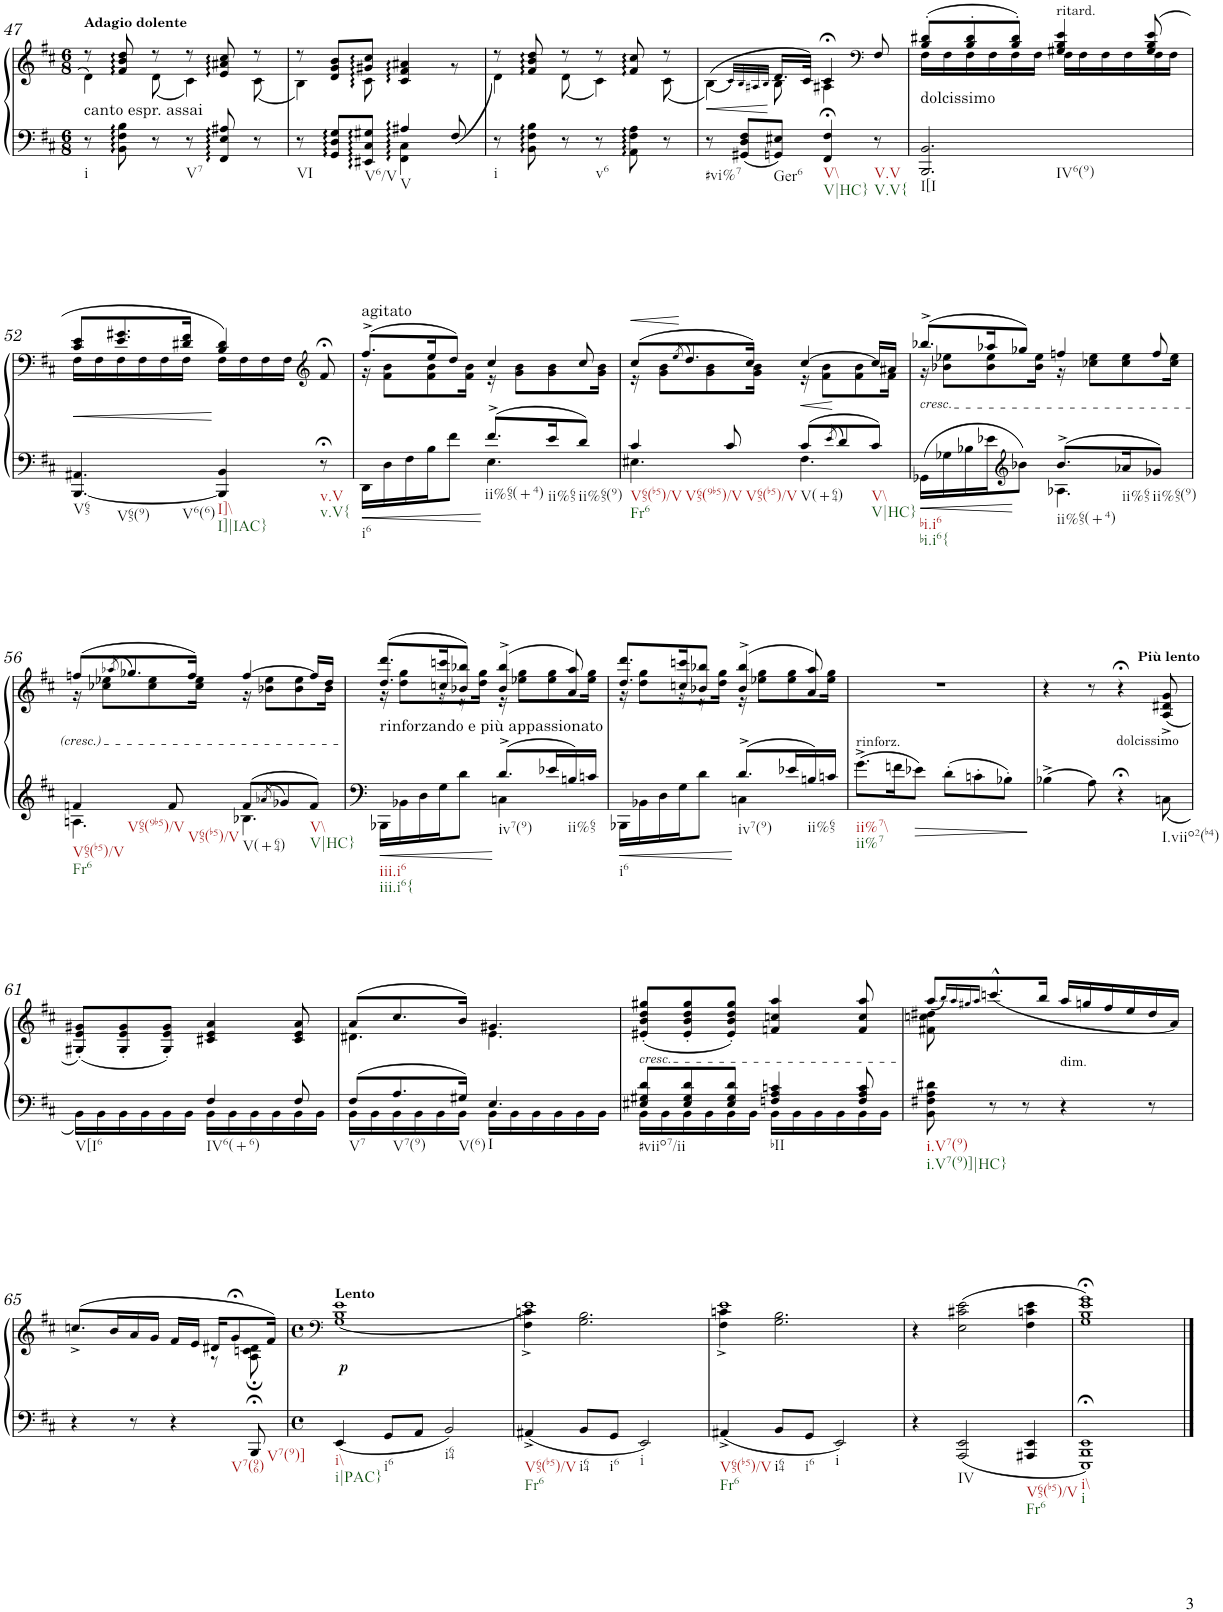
**kern	**kern	**dynam
*part1	*part1	*part1
*staff2	*staff1	*staff1/2
*I"Piano	*	*
*I'Pno.	*	*
!!LO:PB:g=z
*clefF4	*clefG2	*
*k[f#c#]	*k[f#c#]	*
*M6/8	*M6/8	*
=47	=47	=47
*	*^	*
!	!LO:TX:a:B:t=Adagio dolente	!	!
!LO:TX:a:t=canto espr. assai	!	!	!
!LO:TX:b:t=i	!	!	!
8r	8r	4d\	.
8BB\:: 8F#\:: 8B\::	8f#/ 8b/ 8dd/	.	.
8r	8r	(8d\	.
!LO:TX:b:t=V7	!	!	!
8r	8r	4c#\)	.
8FF#/:: 8E/:: 8A#X/::	8e/ 8a#X/ 8cc#/	.	.
8r	8r	(8c#\	.
=48	=48	=48	=48
*^	*	*	*
!LO:TX:b:t=VI	!	!	!	!
8r	4.ryy	8r	4B\)	.
8GG/ 8D/ 8G/L	.	8d/ 8g/ 8b/L	.	.
!LO:TX:b:t=V6/V	!	!	!	!
8EE#X/:: 8C#/:: 8G#X/::J	.	8g#X/ 8cc#/J	8c#\	.
!LO:TX:b:t=V	!	!	!	!
4A#X/	4FF#\:: 4C#\::	4c#/ 4f#/ 4a#X/	4ryy	.
(8F#/	8ryy	8ryy	8r	.
=49	=49	=49	=49	=49
!LO:TX:b:t=i	!	!	!	!
*v	*v	*	*	*
8r	8r	4d\)	.
8BB\:: 8F#\:: 8B\::	8f#/ 8b/ 8dd/	.	.
8r	8r	(8d\	.
!LO:TX:b:t=v6	!	!	!
8r	8r	4c#\)	.
8AA\:: 8F#\:: 8A\::	8f#/ 8cc#/	.	.
8r	8r	(8c#\	.
=50	=50	=50	=50
!LO:TX:b:t=#vi%7	!	!	!
!	!	!	!LO:HP:b
8r	(<(4B\)	4ryy	<
8GG#X/ 8D/ 8F#/L	.	.	.
.	32qc#/LLL)	.	.
.	32qB/	.	.
.	32qA#X/	.	.
.	32qB/JJJ	.	.
!LO:TX:b:t=Ger6	!	!	!
8GGn/ 8E#X/J	16.d/LL	8B\	.
.	32c#/JJk)	.	.
!LO:TX:b:t=V\\	!	!	!
!LO:TX:b:t=V|HC}	!	!	!
4FF#/;< 4F#/;<	4c#;</	4A#X\	.
*	*clefF4	*	*
!LO:TX:b:t=V.V	!	!	!
!LO:TX:b:t=V.V{	!	!	!
8r	8F#/	8ryy	.
=51	=51	=51	=51
!	!LO:TX:b:t=dolcissimo	!	!
!LO:TX:b:t=I[I	!	!	!
!LO:TX:b:t=IV6(9)	!	!	!
2.BBB/ 2.BB/	(8B/' 8d#X/'L	16F#\LL	.
.	.	16F#\	.
.	8B/' 8d#/'	16F#\	.
.	.	16F#\	.
.	8B/' 8d#/'J)	16F#\	.
.	.	16F#\JJ	.
!	!LO:TX:a:t=ritard.	!	!
.	4G#X/ 4B/ 4e/	16F#\LL	.
.	.	16F#\	.
.	.	16F#\	.
.	.	16F#\	.
.	(8G#/ 8B/ 8e/	16F#\	.
.	.	16F#\JJ	.
!!LO:LB:g=z	!!
=52	=52	=52	=52
!LO:TX:b:t=V65	!	!	!
!LO:TX:b:t=V65(9)	!	!	!
!LO:TX:b:t=V6(6)	!	!	!
!	!	!	!LO:HP:b
[4.BBB/ 4.AA#X/	8c#/ 8e/L	16F#\LL	<
.	.	16F#\	.
.	8.e/ 8.g#X/	16F#\	.
.	.	16F#\	.
.	.	16F#\	.
.	16d#X/ 16f#/Jk	16F#\JJ	.
!LO:TX:b:t=I]\\	!	!	!
!LO:TX:b:t=I]|IAC}	!	!	!
4BBB/] 4BB/	4B/ 4d#/)	16F#\LL	[
.	.	16F#\	.
.	.	16F#\	.
.	.	16F#\JJ	.
*	*clefG2	*	*
!LO:TX:b:t=v.V	!	!	!
!LO:TX:b:t=v.V{	!	!	!
8r;<	8f#;</	8ryy	.
=53	=53	=53	=53
!	!LO:TX:a:t=agitato	!	!
!LO:TX:b:t=i6	!	!	!
!	!	!	!LO:HP:b=2
*^	*	*	*
16DD\LL	4.ryy	(8.ff#^/L	16r	<
16D\	.	.	8f#\ 8b\L	.
16F#\	.	.	.	.
16B\J	.	16ee/K	8f#\ 8b\	.
8f#\J	.	8dd/J)	.	.
.	.	.	16f#\ 16b\Jk	.
!LO:TX:b:t=ii%65(+4)	!	!	!	!
8.f#^/L	4.E\	4cc#/	16r	[
.	.	.	8g\ 8b\L	.
!LO:TX:b:t=ii%65	!	!	!	!
16e/K	.	.	8g\ 8b\	.
!LO:TX:b:t=ii%65(9)	!	!	!	!
8d/J	.	8cc#/	.	.
.	.	.	16g\ 16b\Jk	.
=54	=54	=54	=54	=54
!LO:TX:b:t=V65(b5)/V	!	!	!	!
!LO:TX:b:t=Fr6	!	!	!	!
!LO:TX:b:t=V65(9b5)/V	!	!	!	!
!	!	!	!	!LO:HP:b
4c#/	4.E#X\	(8cc#/L	16r	<
.	.	.	8g\ 8b\L	.
.	.	(8qee/	.	.
.	.	8.dd/)	.	[
.	.	.	8g\ 8b\	.
!LO:TX:b:t=V65(b5)/V	!	!	!	!
8c#/	.	.	.	.
.	.	16cc#/Jk)	16g\ 16b\Jk	.
!LO:TX:b:t=V(+64)	!	!	!	!
8c#/L	4.F#\	[4cc#/	16r	.
.	.	.	8f#\ 8b\L	.
8qe/	.	.	.	.
8d/	.	.	.	[
.	.	.	8f#\ 8b\	.
!LO:TX:b:t=V\\	!	!	!	!
!LO:TX:b:t=V|HC}	!	!	!	!
8c#/J	.	16cc#/LL]	.	.
.	.	16a#X/JJ	16f#\Jk	.
=55	=55	=55	=55	=55
!	!	!LO:TX:b:i:t=cresc.	!	!
!LO:TX:b:t=bi.i6	!	!	!	!
!LO:TX:b:t=bi.i6{	!	!	!	!
16GG-X\LL	4.ryy	(8.bb-X^/L	16r	.
16G-X\	.	.	8b-X\ 8ee-X\L	.
16B-X\	.	.	.	.
16e-X\J	.	16aa-X/K	8b-\ 8ee-\	.
*clefG2	*	*	*	*
8b-X\J	.	8gg-X/J)	.	.
.	.	.	16b-\ 16ee-\Jk	.
!LO:TX:b:t=ii%65(+4)	!	!	!	!
8.b-^/L	4.A-X\	4ffn/	16r	.
.	.	.	8cc-X\ 8ee-\L	.
!LO:TX:b:t=ii%65	!	!	!	!
16a-X/K	.	.	8cc-\ 8ee-\	.
!LO:TX:b:t=ii%65(9)	!	!	!	!
8g-X/J	.	8ff/	.	.
.	.	.	16cc-\ 16ee-\Jk	.
!!LO:LB:g=z	!!
=56	=56	=56	=56	=56
!LO:TX:b:t=V65(b5)/V	!	!	!	!
!LO:TX:b:t=Fr6	!	!	!	!
!LO:TX:b:t=V65(9b5)/V	!	!	!	!
4fn/	4.An\	(8ffn/L	16r	.
.	.	.	8cc-X\ 8ee-X\L	.
.	.	(8qaa-X/	.	.
.	.	8.gg-X/)	.	.
.	.	.	8cc-\ 8ee-\	.
!LO:TX:b:t=V65(b5)/V	!	!	!	!
8f/	.	.	.	.
.	.	16ff/Jk)	16cc-\ 16ee-\Jk	.
!LO:TX:b:t=V(+64)	!	!	!	!
8f/L	4.B-X\	[4ff/	16r	.
.	.	.	8b-X\ 8ee-\L	.
8qa-X/	.	.	.	.
8g-X/	.	.	.	.
.	.	.	8b-\ 8ee-\	.
!LO:TX:b:t=V\\	!	!	!	!
!LO:TX:b:t=V|HC}	!	!	!	!
8f/J	.	16ff/LL]	.	.
.	.	16dd/JJ	16b-\Jk	.
=57	=57	=57	=57	=57
!	!	!LO:TX:b:t=rinforzando e più appassionato	!	!
!LO:TX:b:t=iii.i6	!	!	!	!
!LO:TX:b:t=iii.i6{	!	!	!	!
16BBB-X\LL	4.ryy	(8.dd/ 8.ddd/L	16r	.
16BB-X\	.	.	8dd\ 8gg\L	.
16D\	.	.	.	.
16G\J	.	16ccn/ 16cccn/K	16r	.
8d\J	.	8b-X/ 8bb-X/J)	16r	.
.	.	.	16dd\ 16gg\JJ	.
!LO:TX:b:t=iv7(9)	!	!	!	!
8.d^/L	4Cn\	(4b-/^ 4bb-/^	16r	.
.	.	.	8ee-X\ 8gg\L	.
16e-X/L	.	.	8ee-\ 8gg\	.
!LO:TX:b:t=ii%65	!	!	!	!
16Bn/	8ryy	8a/ 8aa/)	.	.
16cn/JJ	.	.	16ee-\ 16gg\Jk	.
=58	=58	=58	=58	=58
!LO:TX:b:t=i6	!	!	!	!
16BBB-X\LL	4.ryy	8.dd/ 8.ddd/L	16r	.
16BB-X\	.	.	8dd\ 8gg\L	.
16D\	.	.	.	.
16G\J	.	16ccn/ 16cccn/K	16r	.
8d\J	.	8b-X/ 8bb-X/J	16r	.
.	.	.	16dd\ 16gg\JJ	.
!LO:TX:b:t=iv7(9)	!	!	!	!
8.d^/L	4Cn\	(4b-/^ 4bb-/^	16r	.
.	.	.	8ee-X\ 8gg\L	.
16e-X/L	.	.	8ee-\ 8gg\	.
!LO:TX:b:t=ii%65	!	!	!	!
16Bn/	8ryy	8a/ 8aa/)	.	.
16cn/JJ	.	.	16ee-\ 16gg\Jk	.
*v	*v	*	*	*
=59	=59	=59	=59
!LO:TX:a:t=rinforz.	!	!	!
!LO:TX:b:t=ii%7\\	!	!	!
!LO:TX:b:t=ii%7	!	!	!
*	*v	*v	*
8.g^\L	2.r	.
16fn\K	.	.
8e-X\J	.	.
8d'\L	.	.
8cn'\	.	.
8B-X'\J	.	.
=60	=60	=60
4B-X^\	4r	.
8A\	8r	.
4r;<	4r;<	.
!	!LO:TX:a:B:t=Più lento	!
!	!LO:TX:b:t=dolcissimo	!
!LO:TX:b:t=I.viio2(b4)	!	!
8Cn\	(8A/^ 8d#X/^ 8g/^	.
!!LO:LB:g=z
=61	=61	=61
*^	*	*
!LO:TX:b:t=V[I6	!	!	!
4ryy	16BB\LL	(8G#X/' 8e/' 8g#X/'L)	.
.	16BB\	.	.
.	16BB\	8G#/' 8e/' 8g#/'	.
.	16BB\	.	.
8ryy	16BB\	8G#/' 8e/' 8g#/'J)	.
.	16BB\JJ	.	.
!LO:TX:b:t=IV6(+6)	!	!	!
4F#/	16BB\LL	4c#X/ 4e/ 4a/	.
.	16BB\	.	.
.	16BB\	.	.
.	16BB\	.	.
8F#/	16BB\	8c#/ 8e/ 8a/	.
.	16BB\JJ	.	.
=62	=62	=62	=62
*	*	*^	*
!LO:TX:b:t=V7	!	!	!	!
8F#/L	16BB\LL	(8a/L	4.d#X\	.
.	16BB\	.	.	.
!LO:TX:b:t=V7(9)	!	!	!	!
8.A/	16BB\	8.cc#/	.	.
.	16BB\	.	.	.
.	16BB\	.	.	.
!LO:TX:b:t=V(6)	!	!	!	!
16G#X/Jk	16BB\JJ	16b/Jk)	.	.
!LO:TX:b:t=I	!	!	!	!
4.E/	16BB\LL	4.g#X/	4.e\	.
.	16BB\	.	.	.
.	16BB\	.	.	.
.	16BB\	.	.	.
.	16BB\	.	.	.
.	16BB\JJ	.	.	.
*	*	*v	*v	*
=63	=63	=63	=63
!	!	!LO:TX:b:i:t=cresc.	!
!LO:TX:b:t=#viio7/ii	!	!	!
8E#X/ 8G#X/ 8d/L	16BB\LL	(8e#X/' 8b/' 8dd/' 8gg#X/'L	.
.	16BB\	.	.
8E#/ 8G#/ 8d/	16BB\	8e#/' 8b/' 8dd/' 8gg#/'	.
.	16BB\	.	.
8E#/ 8G#/ 8d/J	16BB\	8e#/' 8b/' 8dd/' 8gg#/'J)	.
.	16BB\JJ	.	.
!LO:TX:b:t=bII	!	!	!
4Fn/ 4A/ 4cn/	16BB\LL	4fn/ 4ccn/ 4aa/	.
.	16BB\	.	.
.	16BB\	.	.
.	16BB\	.	.
8F/ 8A/ 8c/	16BB\	8f/ 8cc/ 8aa/	.
.	16BB\JJ	.	.
=64	=64	=64	=64
*	*	*^	*
!LO:TX:b:t=i.V7(9)	!	!	!	!
!LO:TX:b:t=i.V7(9)]|HC}	!	!	!	!
*v	*v	*	*	*
8BB\ 8F#X\ 8A\ 8d#X\	(<8aa/L	8f#X\ 8ccn\ 8dd#X\	.
.	16qbb/LL)	.	.
.	16qaa/	.	.
.	16qgg#X/	.	.
.	16qaa/JJ	.	.
8r	(8.cccn^^/	8ryy	.
8r	.	2ryy	.
.	16bb/Jk	.	.
!	!LO:TX:b:t=dim.	!	!
4r	16aa/LL	.	.
.	16ggn/	.	.
.	16ff#/	.	.
.	16ee/	.	.
8r	16dd#/	.	.
.	16a/JJ)	.	.
!!LO:LB:g=z	!!
=65	=65	=65	=65
4r	(8.ccn^/L	2ryy	.
.	16b/L	.	.
8r	16a/	.	.
.	16g/JJ	.	.
!LO:TX:b:t=V7(96)	!	!	!
4r	16f#/LL	.	.
.	16e/JJ	.	.
.	16d#X/KL	8r	.
.	8g;</	.	.
!LO:TX:b:t=V7(9)]	!	!	!
8BBB;</	.	8A\; 8cn\; 8d#\;	.
.	16f#/Jk)	.	.
*	*v	*v	*
=66	=66	=66
*	*clefF4	*
*M4/4	*M4/4	*
*met(c)	*met(c)	*
!	!LO:TX:a:B:t=Lento	!
!LO:TX:b:t=i\\	!	!
!LO:TX:b:t=i|PAC}	!	!
!	!	!LO:DY:b
4EE/	(1G 1B 1e	p
!LO:TX:b:t=i6	!	!
8GG/L	.	.
8AA/J	.	.
!LO:TX:b:t=i64	!	!
2BB/	.	.
=67	=67	=67
*	*^	*
!LO:TX:b:t=V65(b5)/V	!	!	!
!LO:TX:b:t=Fr6	!	!	!
4AA#X^/	4F#\^ 4cn\^	1e)	.
!LO:TX:b:t=i64	!	!	!
8BB/L	2.G\ 2.B\	.	.
!LO:TX:b:t=i6	!	!	!
8GG/J	.	.	.
!LO:TX:b:t=i	!	!	!
2EE/	.	.	.
=68	=68	=68	=68
!LO:TX:b:t=V65(b5)/V	!	!	!
!LO:TX:b:t=Fr6	!	!	!
4AA#X^/	4F#\^ 4cn\^	1e	.
!LO:TX:b:t=i64	!	!	!
8BB/L	2.G\ 2.B\	.	.
!LO:TX:b:t=i6	!	!	!
8GG/J	.	.	.
!LO:TX:b:t=i	!	!	!
2EE/	.	.	.
*	*v	*v	*
=69	=69	=69
4r	4r	.
!LO:TX:b:t=IV	!	!
2AAA/ 2EE/	(2E\ 2c#X\ 2e\	.
!LO:TX:b:t=V65(b5)/V	!	!
!LO:TX:b:t=Fr6	!	!
4AAA#X/ 4EE/	4F#\ 4cn\ 4e\	.
=70	=70	=70
!LO:TX:b:t=i\\	!	!
!LO:TX:b:t=i	!	!
1EEE;< 1BBB;< 1EE;<	1G;< 1B;< 1e;< 1g;<)	.
==	==	==
*-	*-	*-
